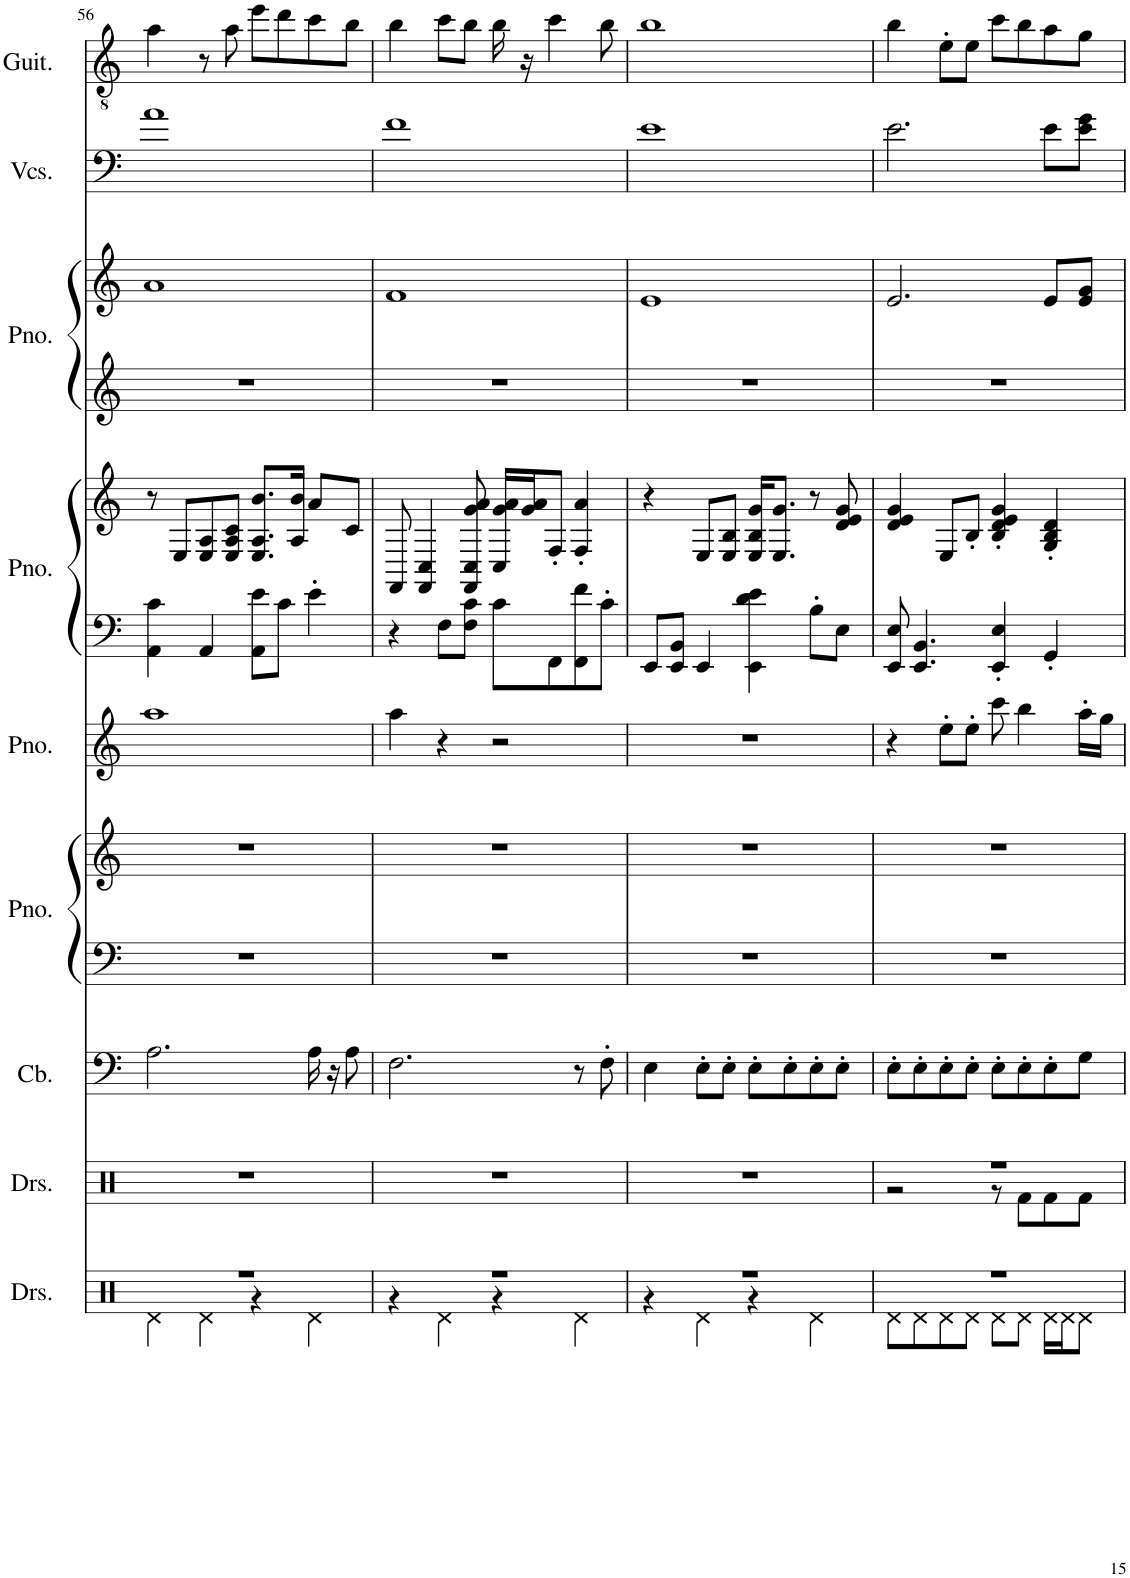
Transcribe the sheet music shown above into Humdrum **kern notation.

**kern	**kern	**kern	**kern	**kern	**kern	**kern	**kern	**kern	**kern	**kern	**kern
*part9	*part8	*part7	*part6	*part6	*part5	*part4	*part4	*part3	*part3	*part2	*part1
*staff12	*staff11	*staff10	*staff9	*staff8	*staff7	*staff6	*staff5	*staff4	*staff3	*staff2	*staff1
*I"Drumset	*I"Drumset	*I"Contrabass	*I"Piano	*	*I"Piano	*I"Piano	*	*I"Piano	*	*I"Violoncellos	*I"Classical Guitar
*I'Drs.	*I'Drs.	*I'Cb.	*I'Pno.	*	*I'Pno.	*I'Pno.	*	*I'Pno.	*	*I'Vcs.	*I'Guit.
!!LO:PB:g=z
*clefX	*clefX	*clefF4	*clefF4	*clefG2	*clefG2	*clefF4	*clefG2	*clefG2	*clefG2	*clefF4	*clefGv2
*	*	*Trd7c12	*	*	*	*	*	*	*	*	*
*k[]	*k[]	*k[]	*k[]	*k[]	*k[]	*k[]	*k[]	*k[]	*k[]	*k[]	*k[]
*M4/4	*M4/4	*M4/4	*M4/4	*M4/4	*M4/4	*M4/4	*M4/4	*M4/4	*M4/4	*M4/4	*M4/4
=56	=56	=56	=56	=56	=56	=56	=56	=56	=56	=56	=56
*^	*	*	*	*	*	*	*	*	*	*	*
1r	4Rd\	1r	2.A\	1r	1r	1aa	4AA\ 4c\	8r	1r	1a	1a	4a\
.	.	.	.	.	.	.	.	8E/L	.	.	.	.
.	4Rd\	.	.	.	.	.	4AA/	8E/ 8A/	.	.	.	8r
.	.	.	.	.	.	.	.	8E/ 8A/ 8c/J	.	.	.	8a\
.	4r	.	.	.	.	.	8AA\ 8e\L	8.E/ 8.A/ 8.b/L	.	.	.	8ee\L
.	.	.	.	.	.	.	8c\J	.	.	.	.	8dd\
.	.	.	.	.	.	.	.	16A/ 16b/Jk	.	.	.	.
.	4Rd\	.	16A\	.	.	.	4e'\	8a/L	.	.	.	8cc\
.	.	.	16r	.	.	.	.	.	.	.	.	.
.	.	.	8A\	.	.	.	.	8c/J	.	.	.	8b\J
=57	=57	=57	=57	=57	=57	=57	=57	=57	=57	=57	=57	=57
1r	4r	1r	2.F\	1r	1r	4aa\	4r	8FF/	1r	1f	1f	4b\
.	.	.	.	.	.	.	.	4FF/ 4C/	.	.	.	.
.	4Rd\	.	.	.	.	4r	8F\L	.	.	.	.	8cc\L
.	.	.	.	.	.	.	8F\ 8c\J	8FF/ 8C/ 8g/ 8a/	.	.	.	8b\J
.	4r	.	.	.	.	2r	8c\L	16C/ 16g/ 16a/LL	.	.	.	16b\
.	.	.	.	.	.	.	.	16g/ 16a/J	.	.	.	16r
.	.	.	.	.	.	.	8FF\	8F'/J	.	.	.	4cc\
.	4Rd\	.	8r	.	.	.	8FF\ 8f\	4F/' 4a/'	.	.	.	.
.	.	.	8F'\	.	.	.	8c'\J	.	.	.	.	8b\
=58	=58	=58	=58	=58	=58	=58	=58	=58	=58	=58	=58	=58
1r	4r	1r	4E\	1r	1r	1r	8EE/L	4r	1r	1e	1e	1b
.	.	.	.	.	.	.	8EE/ 8BB/J	.	.	.	.	.
.	4Rd\	.	8E'\L	.	.	.	4EE/	8E/L	.	.	.	.
.	.	.	8E'\J	.	.	.	.	8E/ 8B/J	.	.	.	.
.	4r	.	8E'\L	.	.	.	4EE\ 4d\ 4e\	16E/ 16B/ 16g/KL	.	.	.	.
.	.	.	.	.	.	.	.	8.E/ 8.g/J	.	.	.	.
.	.	.	8E'\	.	.	.	.	.	.	.	.	.
.	4Rd\	.	8E'\	.	.	.	8B'\L	8r	.	.	.	.
.	.	.	8E'\J	.	.	.	8E\J	8d/ 8e/ 8g/	.	.	.	.
=59	=59	=59	=59	=59	=59	=59	=59	=59	=59	=59	=59	=59
*	*	*^	*	*	*	*	*	*	*	*	*	*
1r	8Rd\L	1r	2r	8E'\L	1r	1r	4r	8EE/ 8E/	4d/ 4e/ 4g/	1r	2.e/	2.e\	4b\
.	8Rd\	.	.	8E'\	.	.	.	4.EE/ 4.BB/	.	.	.	.	.
.	8Rd\	.	.	8E'\	.	.	8ee'\L	.	8E/L	.	.	.	8e'\L
.	8Rd\J	.	.	8E'\J	.	.	8ee'\J	.	8B'/J	.	.	.	8e\J
.	8Rd\L	.	8r	8E'\L	.	.	8ccc\	4EE/' 4E/'	4B/' 4d/' 4e/' 4g/'	.	.	.	8cc\L
.	8Rd\J	.	8Rf\L	8E'\	.	.	4bb\	.	.	.	.	.	8b\
.	16Rd\LL	.	8Rf\	8E'\	.	.	.	4GG'/	4G/' 4B/' 4d/'	.	8e/L	8e\L	8a\
.	16Rd\J	.	.	.	.	.	.	.	.	.	.	.	.
.	8Rd\J	.	8Rf\J	8G\J	.	.	16aa'\LL	.	.	.	8e/ 8g/J	8e\ 8g\J	8g\J
.	.	.	.	.	.	.	16gg\JJ	.	.	.	.	.	.
*v	*v	*	*	*	*	*	*	*	*	*	*	*	*
*	*v	*v	*	*	*	*	*	*	*	*	*	*
=	=	=	=	=	=	=	=	=	=	=	=
*-	*-	*-	*-	*-	*-	*-	*-	*-	*-	*-	*-
